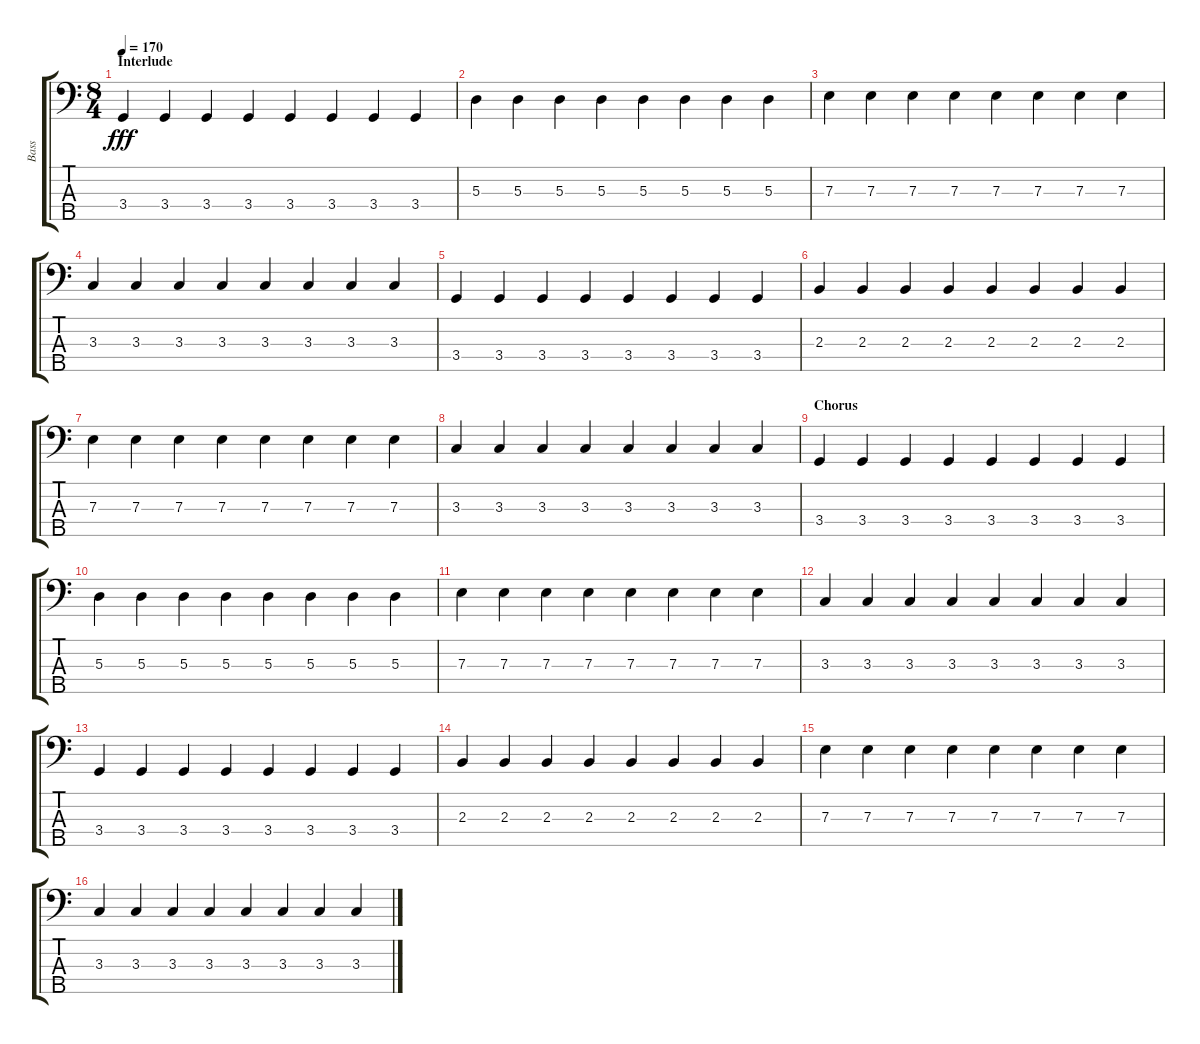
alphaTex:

\track ("Bass" "Bass") {instrument electricbassfinger}
\staff {score tabs}
\tuning (G2 D2 A1 E1 B0) {hide}
\ts (8 4)
\section ("" "Interlude")
\tempo 170
\clef f4
\ks c
3.4.4{dy fff} 3.4.4 3.4.4 3.4.4 3.4.4 3.4.4 3.4.4 3.4.4 |
5.3.4 5.3.4 5.3.4 5.3.4 5.3.4 5.3.4 5.3.4 5.3.4 |
7.3.4 7.3.4 7.3.4 7.3.4 7.3.4 7.3.4 7.3.4 7.3.4 |
3.3.4 3.3.4 3.3.4 3.3.4 3.3.4 3.3.4 3.3.4 3.3.4 |
3.4.4 3.4.4 3.4.4 3.4.4 3.4.4 3.4.4 3.4.4 3.4.4 |
2.3.4 2.3.4 2.3.4 2.3.4 2.3.4 2.3.4 2.3.4 2.3.4 |
7.3.4 7.3.4 7.3.4 7.3.4 7.3.4 7.3.4 7.3.4 7.3.4 |
3.3.4 3.3.4 3.3.4 3.3.4 3.3.4 3.3.4 3.3.4 3.3.4 |
\section ("" "Chorus")
3.4.4 3.4.4 3.4.4 3.4.4 3.4.4 3.4.4 3.4.4 3.4.4 |
5.3.4 5.3.4 5.3.4 5.3.4 5.3.4 5.3.4 5.3.4 5.3.4 |
7.3.4 7.3.4 7.3.4 7.3.4 7.3.4 7.3.4 7.3.4 7.3.4 |
3.3.4 3.3.4 3.3.4 3.3.4 3.3.4 3.3.4 3.3.4 3.3.4 |
3.4.4 3.4.4 3.4.4 3.4.4 3.4.4 3.4.4 3.4.4 3.4.4 |
2.3.4 2.3.4 2.3.4 2.3.4 2.3.4 2.3.4 2.3.4 2.3.4 |
7.3.4 7.3.4 7.3.4 7.3.4 7.3.4 7.3.4 7.3.4 7.3.4 |
3.3.4 3.3.4 3.3.4 3.3.4 3.3.4 3.3.4 3.3.4 3.3.4
